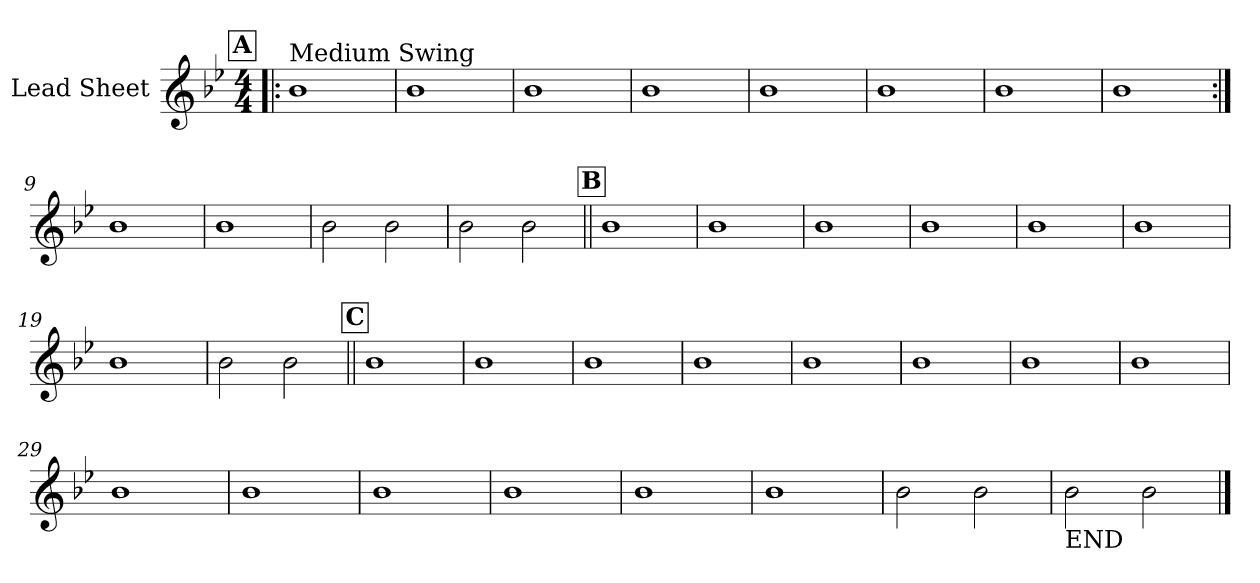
**kern
*part1
*staff1
*I"Lead Sheet
*clefG2
*k[b-e-]
*B-:
*M4/4
!!LO:REH:place=s1:a:fs=14:t=A
=1!|:
!LO:TX:a:t=Medium Swing
1b-
=2
1b-
=3
1b-
=4
1b-
!!LO:LB:g=z
=5
1b-
=6
1b-
=7
1b-
=8
1b-
!!LO:LB:g=z
=9:|!
1b-
=10
1b-
=11
2b-\
2b-\
=12
2b-\
2b-\
!!LO:LB:g=z
!!LO:REH:place=s1:a:fs=14:t=B
=13||
1b-
=14
1b-
=15
1b-
=16
1b-
!!LO:LB:g=z
=17
1b-
=18
1b-
=19
1b-
=20
2b-\
2b-\
!!LO:LB:g=z
!!LO:REH:place=s1:a:fs=14:t=C
=21||
1b-
=22
1b-
=23
1b-
=24
1b-
!!LO:LB:g=z
=25
1b-
=26
1b-
=27
1b-
=28
1b-
!!LO:LB:g=z
=29
1b-
=30
1b-
=31
1b-
=32
1b-
!!LO:LB:g=z
=33
1b-
=34
1b-
=35
2b-\
2b-\
=36
!LO:TX:b:t=END
2b-\
2b-\
==
*-
